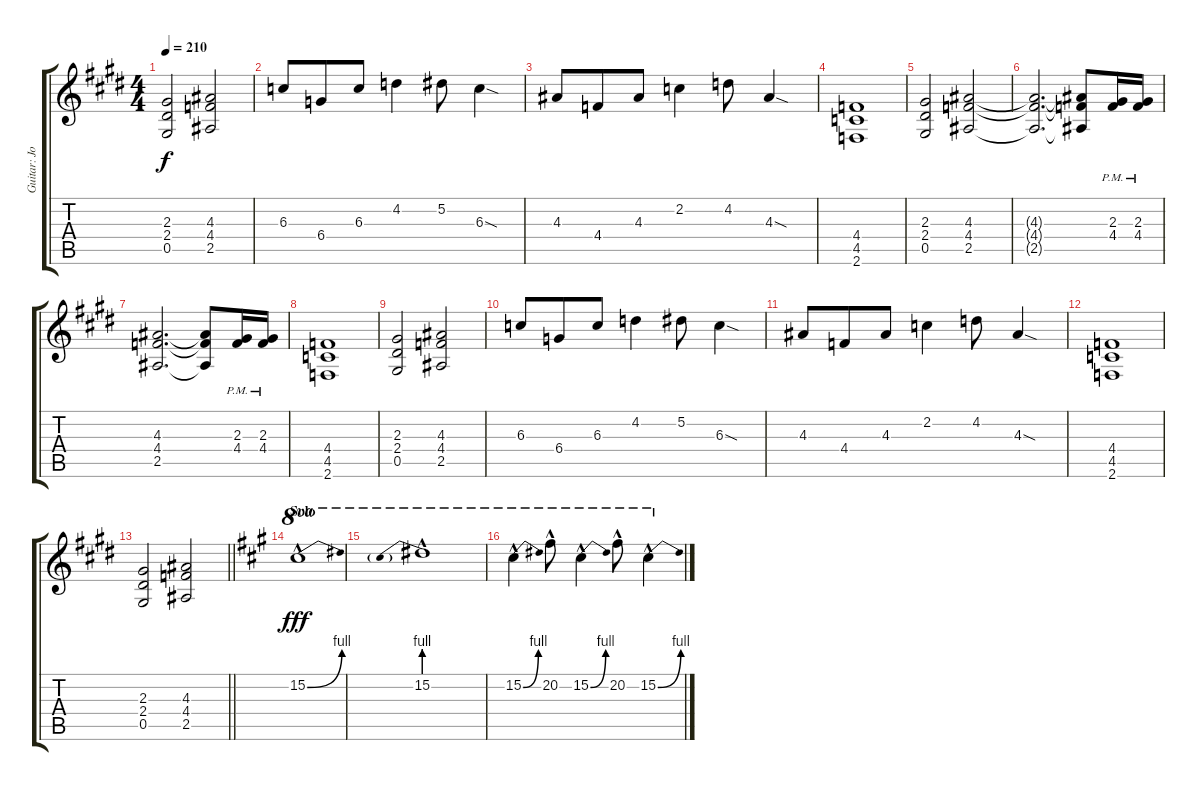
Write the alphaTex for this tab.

\track ("Guitar: John" "Guitar: Jo") {instrument overdrivenguitar}
\staff {score tabs}
\tuning (Eb4 Bb3 Gb3 Db3 Ab2 Eb2) {hide}
\ts (4 4)
\tempo 210
\clef g2
\ks e
(2.3 2.4 0.5).2{dy f} (4.3 4.4 2.5).2 |
6.3.8 6.4.8{beam merge} 6.3.8 4.2.4 5.2.8 6.3{sod}.4 |
4.3.8 4.4.8{beam merge} 4.3.8 2.2.4 4.2.8 4.3{sod}.4 |
(4.4 4.5 2.6).1 |
(2.3 2.4 0.5).2 (4.3 4.4 2.5).2 |
(4.3{t} 4.4{t} 2.5{t}).2{d} (4.3{t} 4.4{t} 2.5{t}).8 (2.3{pm} 4.4{pm}).16 (2.3{pm} 4.4{pm}).16 |
(4.3 4.4 2.5).2{d} (4.3{t} 4.4{t} 2.5{t}).8 (2.3{pm} 4.4{pm}).16 (2.3{pm} 4.4{pm}).16 |
(4.4 4.5 2.6).1 |
(2.3 2.4 0.5).2 (4.3 4.4 2.5).2 |
6.3.8 6.4.8{beam merge} 6.3.8 4.2.4 5.2.8 6.3{sod}.4 |
4.3.8 4.4.8{beam merge} 4.3.8 2.2.4 4.2.8 4.3{sod}.4 |
(4.4 4.5 2.6).1 |
\barLineRight lightlight
(2.3 2.4 0.5).2 (4.3 4.4 2.5).2 |
\section ("" "Solo")
\ks a
15.2{be (bend 0 0 60 4) hac}.1{ot 8va dy fff volume 16 instrument overdrivenguitar} |
15.2{be (prebend 0 4 60 4) hac}.1{ot 8va} |
15.2{be (bend 0 0 60 4) hac}.4{ot 8va} 20.2{hac}.8{ot 8va} 15.2{be (bend 0 0 60 4) hac}.4{ot 8va} 20.2{hac}.8{ot 8va} 15.2{be (bend 0 0 60 4) hac}.4{ot 8va}
